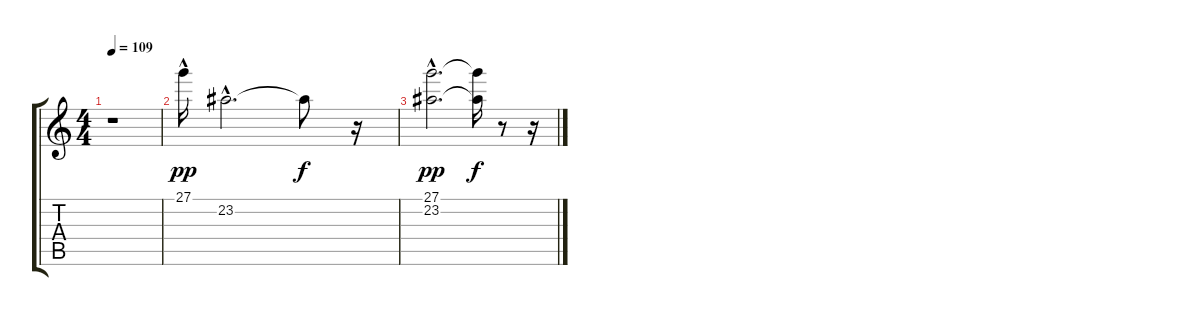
\track "" {instrument stringensemble1}
\staff {score tabs}
\tuning (E4 B3 G3 D3 A2 E2) {hide}
\ts (4 4)
\tempo 109
\clef g2
\ks c
r.1{dy pp} |
27.1{hac}.16 23.2{hac}.2{d} 23.2{t}.8{dy f} r.16 |
(27.1{hac} 23.2{hac}).2{d dy pp} (27.1{t} 23.2{t}).16{dy f} r.8 r.16
